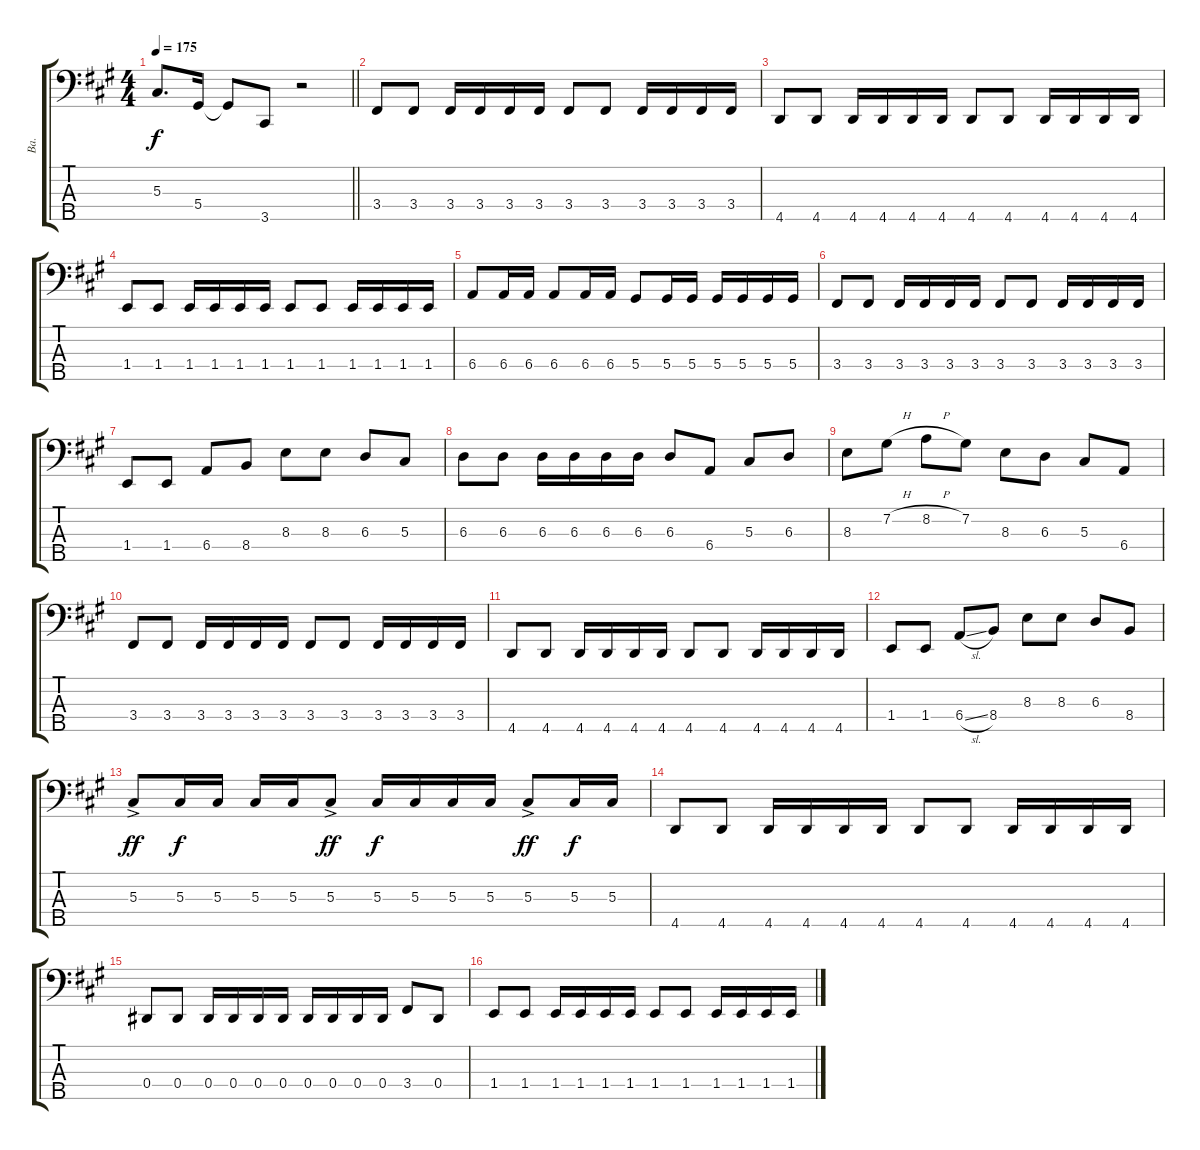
\track ("Ba." "Ba.") {instrument electricbasspick}
\staff {score tabs}
\tuning (Gb2 Db2 Ab1 Eb1 Bb0) {hide}
\ts (4 4)
\tempo 175
\clef f4
\barLineRight lightlight
\ks f#minor
5.3.8{d dy f} 5.4.16 5.4{t}.8 3.5.8 r.2 |
3.4.8 3.4.8 3.4.16 3.4.16 3.4.16 3.4.16 3.4.8 3.4.8 3.4.16 3.4.16 3.4.16 3.4.16 |
4.5.8 4.5.8 4.5.16 4.5.16 4.5.16 4.5.16 4.5.8 4.5.8 4.5.16 4.5.16 4.5.16 4.5.16 |
1.4.8 1.4.8 1.4.16 1.4.16 1.4.16 1.4.16 1.4.8 1.4.8 1.4.16 1.4.16 1.4.16 1.4.16 |
6.4.8 6.4.16 6.4.16 6.4.8 6.4.16 6.4.16 5.4.8 5.4.16 5.4.16 5.4.16 5.4.16 5.4.16 5.4.16 |
3.4.8 3.4.8 3.4.16 3.4.16 3.4.16 3.4.16 3.4.8 3.4.8 3.4.16 3.4.16 3.4.16 3.4.16 |
1.4.8 1.4.8 6.4.8 8.4.8 8.3.8 8.3.8 6.3.8 5.3.8 |
6.3.8 6.3.8 6.3.16 6.3.16 6.3.16 6.3.16 6.3.8 6.4.8 5.3.8 6.3.8 |
8.3.8 7.2{h}.8 8.2{h}.8 7.2.8 8.3.8 6.3.8 5.3.8 6.4.8 |
3.4.8 3.4.8 3.4.16 3.4.16 3.4.16 3.4.16 3.4.8 3.4.8 3.4.16 3.4.16 3.4.16 3.4.16 |
4.5.8 4.5.8 4.5.16 4.5.16 4.5.16 4.5.16 4.5.8 4.5.8 4.5.16 4.5.16 4.5.16 4.5.16 |
1.4.8 1.4.8 6.4{sl}.8 8.4.8 8.3.8 8.3.8 6.3.8 8.4.8 |
5.3{ac}.8{dy ff} 5.3.16{dy f} 5.3.16 5.3.16 5.3.16 5.3{ac}.8{dy ff} 5.3.16{dy f} 5.3.16 5.3.16 5.3.16 5.3{ac}.8{dy ff} 5.3.16{dy f} 5.3.16 |
4.5.8 4.5.8 4.5.16 4.5.16 4.5.16 4.5.16 4.5.8 4.5.8 4.5.16 4.5.16 4.5.16 4.5.16 |
0.4.8 0.4.8 0.4.16 0.4.16 0.4.16 0.4.16 0.4.16 0.4.16 0.4.16 0.4.16 3.4.8 0.4.8 |
1.4.8 1.4.8 1.4.16 1.4.16 1.4.16 1.4.16 1.4.8 1.4.8 1.4.16 1.4.16 1.4.16 1.4.16
